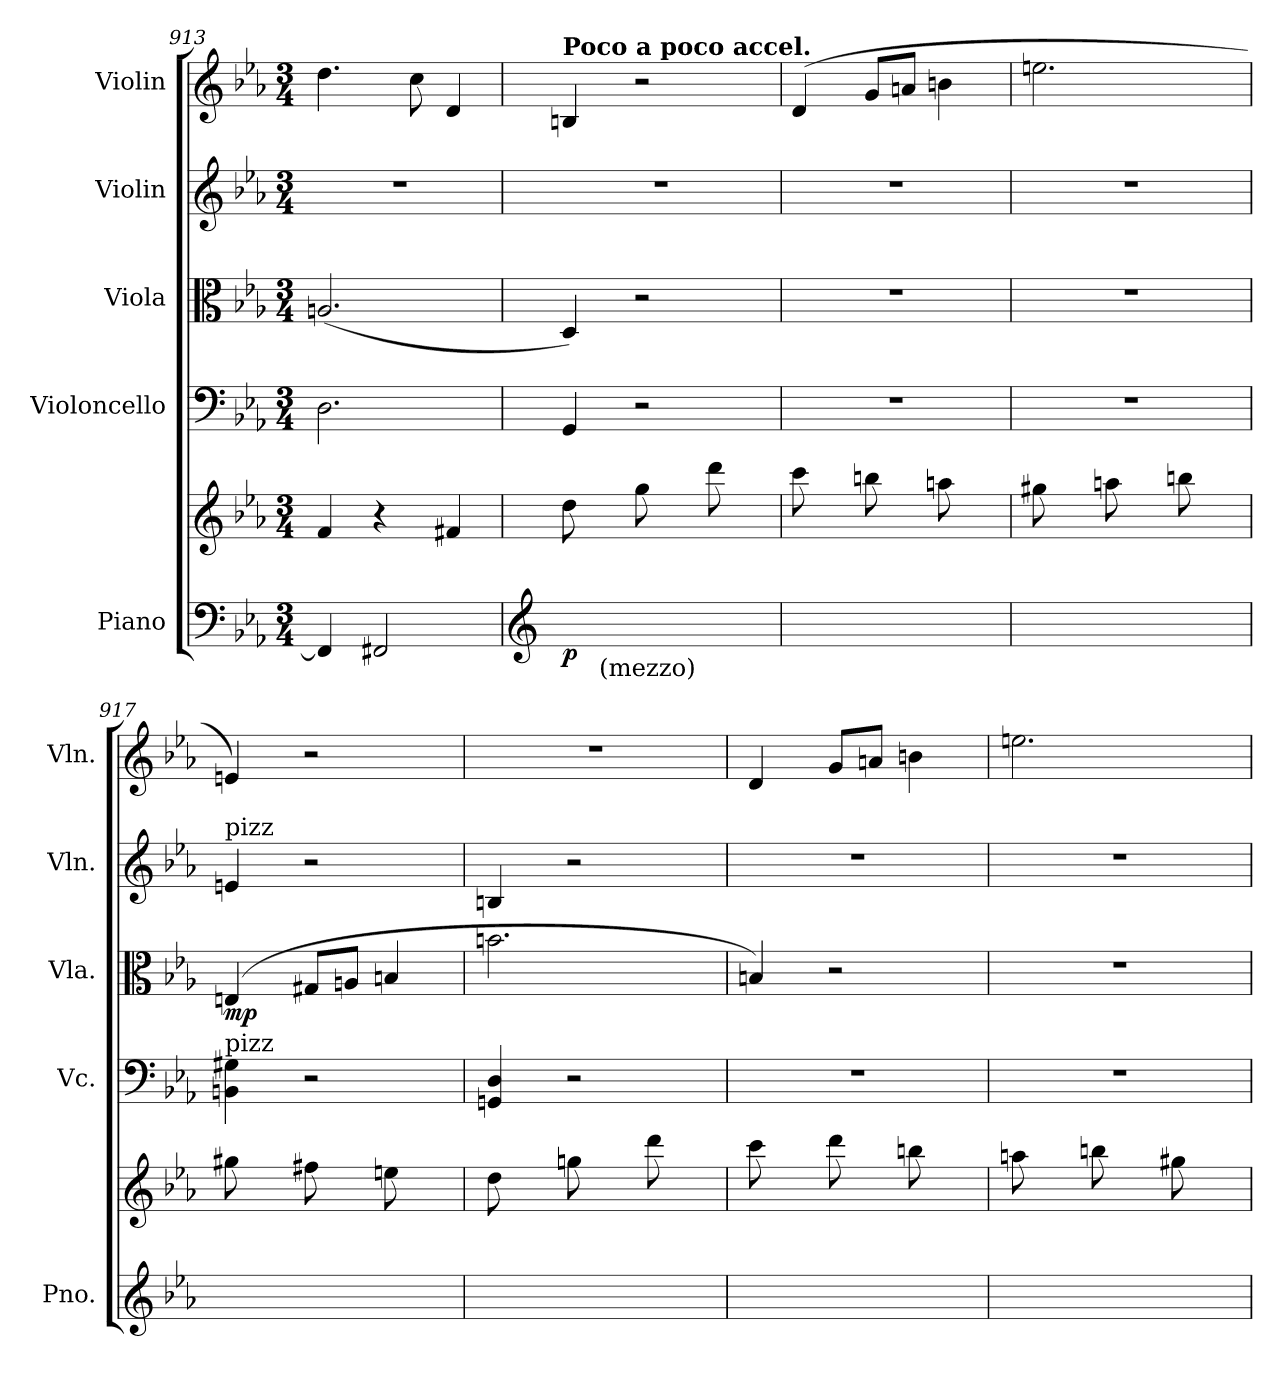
**kern	**kern	**dynam	**kern	**kern	**dynam	**kern	**kern
*part5	*part5	*part5	*part4	*part3	*part3	*part2	*part1
*staff6	*staff5	*staff5/6	*staff4	*staff3	*staff3	*staff2	*staff1
*I"Piano	*	*	*I"Violoncello	*I"Viola	*	*I"Violin	*I"Violin
*I'Pno.	*	*	*I'Vc.	*I'Vla.	*	*I'Vln.	*I'Vln.
*clefF4	*clefG2	*	*clefF4	*clefC3	*	*clefG2	*clefG2
*k[b-e-a-]	*k[b-e-a-]	*	*k[b-e-a-]	*k[b-e-a-]	*	*k[b-e-a-]	*k[b-e-a-]
*M3/4	*M3/4	*	*M3/4	*M3/4	*	*M3/4	*M3/4
=913	=913	=913	=913	=913	=913	=913	=913
4FF/]	4f/	.	2.D\	(2.An/	.	2.r	4.dd\
2FF#X/	4r	.	.	.	.	.	.
.	.	.	.	.	.	.	8cc\
.	4f#X/	.	.	.	.	.	4d/
=914	=914	=914	=914	=914	=914	=914	=914
*clefG2	*	*	*	*	*	*	*
*	*	*	*	*	*	*	*MM245
*	*^	*	*	*	*	*	*
!	!	!	!	!	!	!	!	!LO:TX:a:B:t=Poco a poco accel.
!	!	!	!LO:DY:b=2	!	!	!	!	!
8ryy	2.ryy	8dd\L	p	4GG/	4D/)	.	2.r	4Bn/
!LO:TX:b:t=(mezzo)	!	!	!	!	!	!	!	!
8d/	.	8ryy	.	.	.	.	.	.
8ryy	.	8gg\	.	2r	2r	.	.	2r
8g/	.	8ryy	.	.	.	.	.	.
8ryy	.	8ddd\	.	.	.	.	.	.
8dd/J	.	8ryy	.	.	.	.	.	.
=915	=915	=915	=915	=915	=915	=915	=915	=915
8ryy	2.ryy	8ccc\L	.	2.r	2.r	.	2.r	(4d/
8cc/	.	8ryy	.	.	.	.	.	.
8ryy	.	8bbn\	.	.	.	.	.	8g/L
8bn/	.	8ryy	.	.	.	.	.	8an/J
8ryy	.	8aan\	.	.	.	.	.	4bn\
8an/J	.	8ryy	.	.	.	.	.	.
!!LO:PB:g=z
=916	=916	=916	=916	=916	=916	=916	=916	=916
8ryy	2.ryy	8gg#X\L	.	2.r	2.r	.	2.r	2.een\
8g#X/	.	8ryy	.	.	.	.	.	.
8ryy	.	8aan\	.	.	.	.	.	.
8an/	.	8ryy	.	.	.	.	.	.
8ryy	.	8bbn\	.	.	.	.	.	.
8bn/J	.	8ryy	.	.	.	.	.	.
=917	=917	=917	=917	=917	=917	=917	=917	=917
!	!	!	!	!	!	!	!LO:TX:a:t=pizz	!
!	!	!	!	!LO:TX:a:t=pizz	!	!	!	!
!	!	!	!	!	!	!LO:DY:b	!	!
8ryy	2.ryy	8gg#X\L	.	4BBn\ 4G#X\	(4En/	mp	4en/	4en/)
8g#X/	.	8ryy	.	.	.	.	.	.
8ryy	.	8ff#X\	.	2r	8G#X/L	.	2r	2r
8f#X/	.	8ryy	.	.	8An/J	.	.	.
8ryy	.	8een\	.	.	4Bn/	.	.	.
8en/J	.	8ryy	.	.	.	.	.	.
=918	=918	=918	=918	=918	=918	=918	=918	=918
8ryy	2.ryy	8dd\L	.	4GGn/ 4D/	2.bn\	.	4Bn/	2.r
8d/	.	8ryy	.	.	.	.	.	.
8ryy	.	8ggn\	.	2r	.	.	2r	.
8gn/	.	8ryy	.	.	.	.	.	.
8ryy	.	8ddd\	.	.	.	.	.	.
8dd/J	.	8ryy	.	.	.	.	.	.
=919	=919	=919	=919	=919	=919	=919	=919	=919
8ryy	2.ryy	8ccc\L	.	2.r	4Bn/)	.	2.r	4d/
8cc/	.	8ryy	.	.	.	.	.	.
8ryy	.	8ddd\	.	.	2r	.	.	8g/L
8dd/	.	8ryy	.	.	.	.	.	8an/J
8ryy	.	8bbn\	.	.	.	.	.	4bn\
8bn/J	.	8ryy	.	.	.	.	.	.
!!LO:LB:g=z
=920	=920	=920	=920	=920	=920	=920	=920	=920
8ryy	2.ryy	8aan\L	.	2.r	2.r	.	2.r	2.een\
8an/	.	8ryy	.	.	.	.	.	.
8ryy	.	8bbn\	.	.	.	.	.	.
8bn/	.	8ryy	.	.	.	.	.	.
8ryy	.	8gg#X\	.	.	.	.	.	.
8g#X/J	.	8ryy	.	.	.	.	.	.
*	*v	*v	*	*	*	*	*	*
=	=	=	=	=	=	=	=
*-	*-	*-	*-	*-	*-	*-	*-
